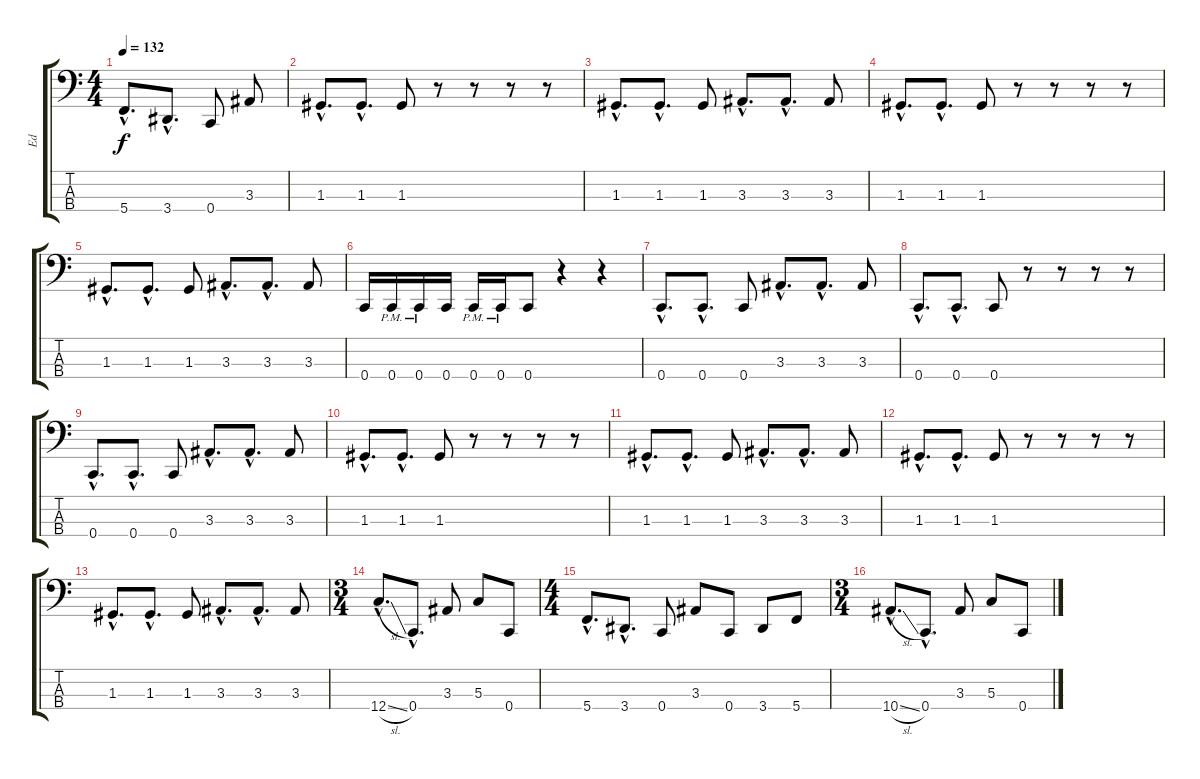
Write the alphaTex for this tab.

\track ("Ed" "Ed") {instrument electricbasspick}
\staff {score tabs}
\tuning (F2 C2 G1 C1) {hide}
\ts (4 4)
\tempo 132
\clef f4
\ks c
5.4{hac}.8{d dy f} 3.4{hac}.8{d} 0.4.8 3.3.8 |
1.3{hac}.8{d} 1.3{hac}.8{d} 1.3.8 r.8 r.8 r.8 r.8 |
1.3{hac}.8{d} 1.3{hac}.8{d} 1.3.8 3.3{hac}.8{d} 3.3{hac}.8{d} 3.3.8 |
1.3{hac}.8{d} 1.3{hac}.8{d} 1.3.8 r.8 r.8 r.8 r.8 |
1.3{hac}.8{d} 1.3{hac}.8{d} 1.3.8 3.3{hac}.8{d} 3.3{hac}.8{d} 3.3.8 |
0.4.16 0.4{pm}.16 0.4{pm}.16 0.4.16 0.4{pm}.16 0.4{pm}.16 0.4.8 r.4 r.4 |
0.4{hac}.8{d} 0.4{hac}.8{d} 0.4.8 3.3{hac}.8{d} 3.3{hac}.8{d} 3.3.8 |
0.4{hac}.8{d} 0.4{hac}.8{d} 0.4.8 r.8 r.8 r.8 r.8 |
0.4{hac}.8{d} 0.4{hac}.8{d} 0.4.8 3.3{hac}.8{d} 3.3{hac}.8{d} 3.3.8 |
1.3{hac}.8{d} 1.3{hac}.8{d} 1.3.8 r.8 r.8 r.8 r.8 |
1.3{hac}.8{d} 1.3{hac}.8{d} 1.3.8 3.3{hac}.8{d} 3.3{hac}.8{d} 3.3.8 |
1.3{hac}.8{d} 1.3{hac}.8{d} 1.3.8 r.8 r.8 r.8 r.8 |
1.3{hac}.8{d} 1.3{hac}.8{d} 1.3.8 3.3{hac}.8{d} 3.3{hac}.8{d} 3.3.8 |
\ts (3 4)
12.4{sl hac}.8{d} 0.4{hac}.8{d} 3.3.8 5.3.8 0.4.8 |
\ts (4 4)
5.4{hac}.8{d} 3.4{hac}.8{d} 0.4.8 3.3.8 0.4.8 3.4.8 5.4.8 |
\ts (3 4)
10.4{sl hac}.8{d} 0.4{hac}.8{d} 3.3.8 5.3.8 0.4.8
